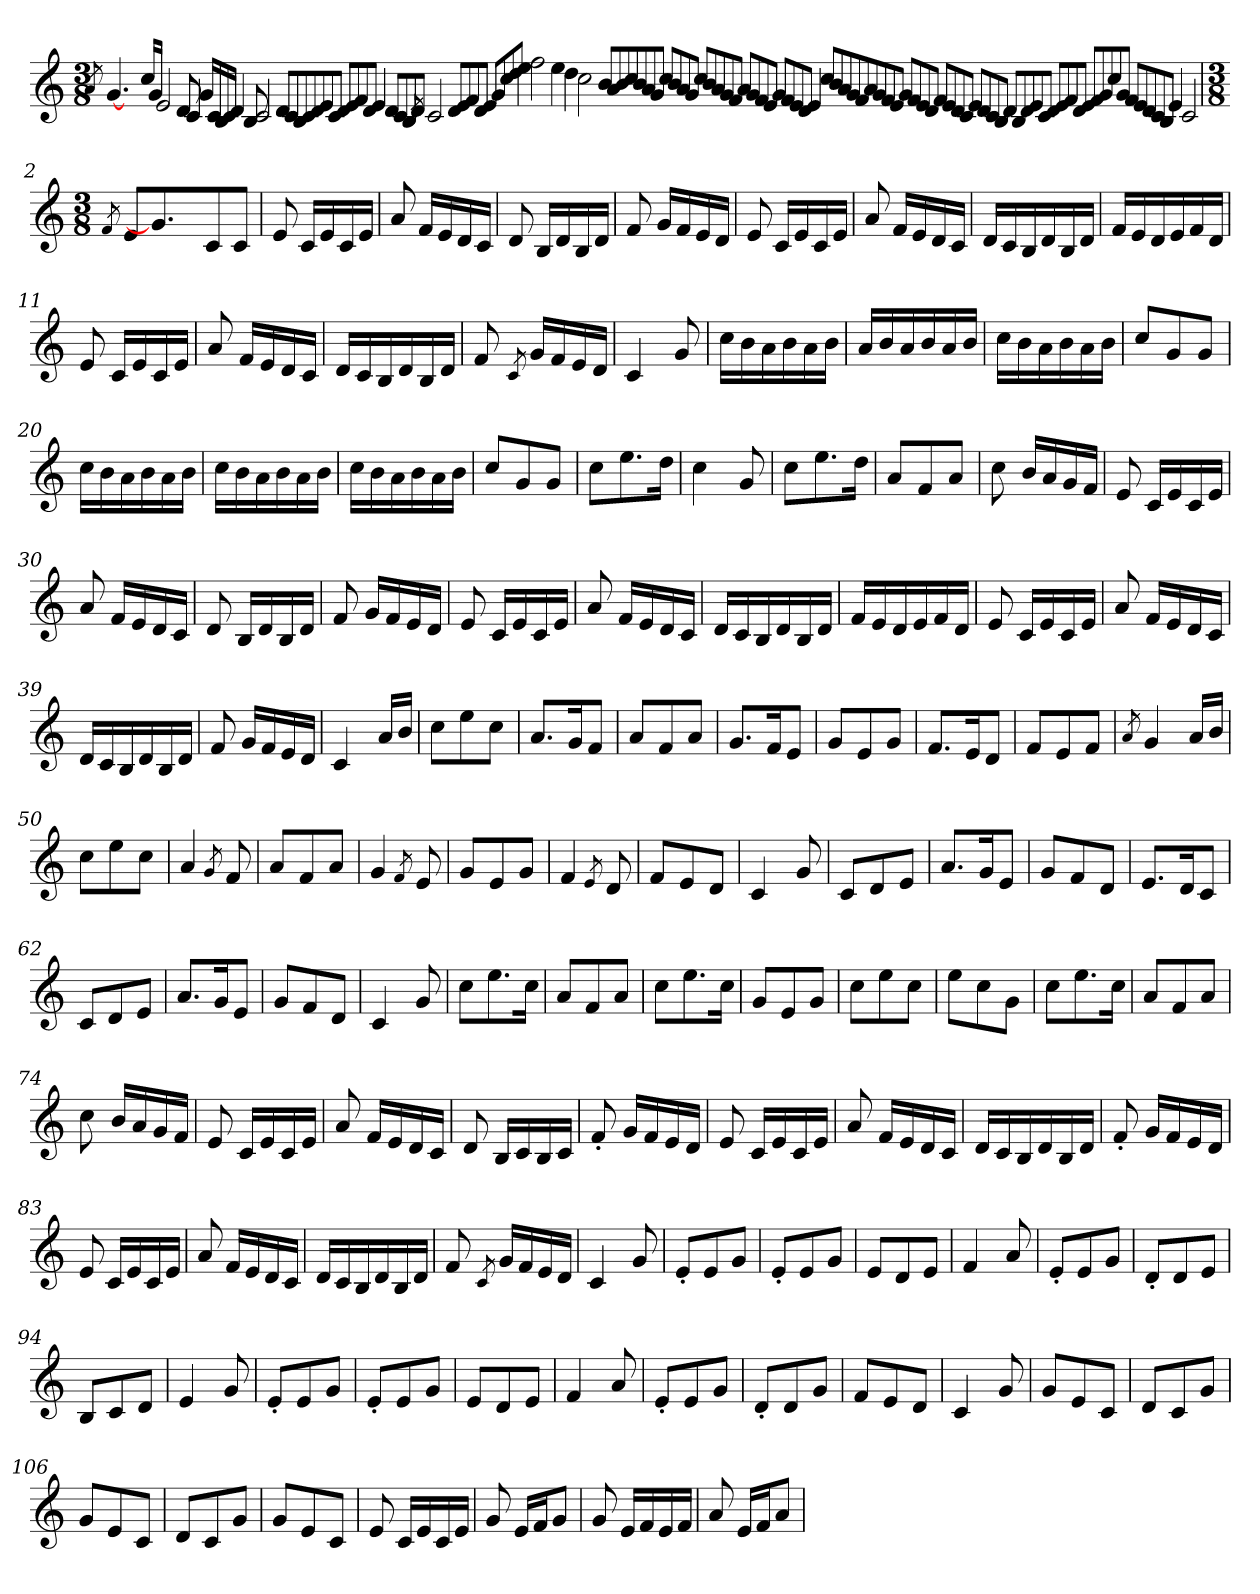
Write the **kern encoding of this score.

**kern
*part1
*staff1
*clefG2
*k[]
*M3/8
*MM120
=1
8qa/
[4.g/
4.ryy
16cc/LL
16g/JJ
2e/
8d/
4c/
16g/LL
16c/
16B/
16c/JJ
4d/
8B/
2c/
8d/L
8c/
8B/
8c/
8d/
8e/
8c/J
8d/L
8e/
8f/
8d/J
4e/
8d/L
8c/
8B/
8d/J
8qB/
2c/
8d/L
8e/
8f/
8d/J
8e/L
8g/
8cc/
8dd/J
4ee\
2ff\
4ee\
4dd\
2cc\
8b/L
8a/
8b/
8cc/
8b/
8a/
8g/J
8cc/L
8b/
8a/
8g/J
8cc/L
8b/
8a/
8g/
8f/J
8a/L
8g/
8f/
8e/J
8g/L
8f/
8e/
8d/J
4e/
8cc/L
8b/
8a/
8g/
8f/
8a/
8g/
8f/
8e/J
8g/L
8f/
8e/
8d/J
8f/L
8e/
8d/
8c/J
8e/L
8d/
8c/
8B/J
8d/L
8B/
8d/
8e/
8c/J
8d/L
8e/
8f/
8d/J
8e/L
8f/
8g/
8cc/
8g/J
8f/L
8e/
8d/
8c/
8B/J
4e/
2c/
!!LO:LB:g=z
=2
*M3/8
8qf/
8e/L
4.g/]
8c/
8c/J
=3
8e/
16c/LL
16e/
16c/
16e/JJ
=4
8a/
16f/LL
16e/
16d/
16c/JJ
=5
8d/
16B/LL
16d/
16B/
16d/JJ
=6
8f/
16g/LL
16f/
16e/
16d/JJ
=7
8e/
16c/LL
16e/
16c/
16e/JJ
=8
8a/
16f/LL
16e/
16d/
16c/JJ
=9
16d/LL
16c/
16B/
16d/
16B/
16d/JJ
!!LO:LB:g=z
=10
16f/LL
16e/
16d/
16e/
16f/
16d/JJ
=11
8e/
16c/LL
16e/
16c/
16e/JJ
=12
8a/
16f/LL
16e/
16d/
16c/JJ
=13
16d/LL
16c/
16B/
16d/
16B/
16d/JJ
=14
8f/
8qc/
16g/LL
16f/
16e/
16d/JJ
=15
4c/
8g/
=16
16cc\LL
16b\
16a\
16b\
16a\
16b\JJ
=17
16a/LL
16b/
16a/
16b/
16a/
16b/JJ
!!LO:LB:g=z
=18
16cc\LL
16b\
16a\
16b\
16a\
16b\JJ
=19
8cc/L
8g/
8g/J
=20
16cc\LL
16b\
16a\
16b\
16a\
16b\JJ
=21
16cc\LL
16b\
16a\
16b\
16a\
16b\JJ
=22
16cc\LL
16b\
16a\
16b\
16a\
16b\JJ
=23
8cc/L
8g/
8g/J
=24
8cc\L
8.ee\
16dd\Jk
=25
4cc\
8g/
=26
8cc\L
8.ee\
16dd\Jk
=27
8a/L
8f/
8a/J
=28
8cc\
16b/LL
16a/
16g/
16f/JJ
!!LO:LB:g=z
=29
8e/
16c/LL
16e/
16c/
16e/JJ
=30
8a/
16f/LL
16e/
16d/
16c/JJ
=31
8d/
16B/LL
16d/
16B/
16d/JJ
=32
8f/
16g/LL
16f/
16e/
16d/JJ
=33
8e/
16c/LL
16e/
16c/
16e/JJ
=34
8a/
16f/LL
16e/
16d/
16c/JJ
=35
16d/LL
16c/
16B/
16d/
16B/
16d/JJ
=36
16f/LL
16e/
16d/
16e/
16f/
16d/JJ
!!LO:LB:g=z
=37
8e/
16c/LL
16e/
16c/
16e/JJ
=38
8a/
16f/LL
16e/
16d/
16c/JJ
=39
16d/LL
16c/
16B/
16d/
16B/
16d/JJ
=40
8f/
16g/LL
16f/
16e/
16d/JJ
=41
4c/
16a/LL
16b/JJ
=42
8cc\L
8ee\
8cc\J
=43
8.a/L
16g/K
8f/J
=44
8a/L
8f/
8a/J
=45
8.g/L
16f/K
8e/J
=46
8g/L
8e/
8g/J
=47
8.f/L
16e/K
8d/J
!!LO:LB:g=z
=48
8f/L
8e/
8f/J
=49
8qa/
4g/
16a/LL
16b/JJ
=50
8cc\L
8ee\
8cc\J
=51
4a/
8qg/
8f/
=52
8a/L
8f/
8a/J
=53
4g/
8qf/
8e/
=54
8g/L
8e/
8g/J
=55
4f/
8qe/
8d/
=56
8f/L
8e/
8d/J
=57
4c/
8g/
=58
8c/L
8d/
8e/J
=59
8.a/L
16g/K
8e/J
=60
8g/L
8f/
8d/J
!!LO:LB:g=z
=61
8.e/L
16d/K
8c/J
=62
8c/L
8d/
8e/J
=63
8.a/L
16g/K
8e/J
=64
8g/L
8f/
8d/J
=65
4c/
8g/
=66
8cc\L
8.ee\
16cc\Jk
=67
8a/L
8f/
8a/J
=68
8cc\L
8.ee\
16cc\Jk
=69
8g/L
8e/
8g/J
=70
8cc\L
8ee\
8cc\J
=71
8ee\L
8cc\
8g\J
=72
8cc\L
8.ee\
16cc\Jk
=73
8a/L
8f/
8a/J
!!LO:LB:g=z
=74
8cc\
16b/LL
16a/
16g/
16f/JJ
=75
8e/
16c/LL
16e/
16c/
16e/JJ
=76
8a/
16f/LL
16e/
16d/
16c/JJ
=77
8d/
16B/LL
16c/
16B/
16c/JJ
=78
8f'/
16g/LL
16f/
16e/
16d/JJ
=79
8e/
16c/LL
16e/
16c/
16e/JJ
=80
8a/
16f/LL
16e/
16d/
16c/JJ
=81
16d/LL
16c/
16B/
16d/
16B/
16d/JJ
!!LO:LB:g=z
=82
8f'/
16g/LL
16f/
16e/
16d/JJ
=83
8e/
16c/LL
16e/
16c/
16e/JJ
=84
8a/
16f/LL
16e/
16d/
16c/JJ
=85
16d/LL
16c/
16B/
16d/
16B/
16d/JJ
=86
8f/
8qc/
16g/LL
16f/
16e/
16d/JJ
=87
4c/
8g/
=88
8e'/L
8e/
8g/J
=89
8e'/L
8e/
8g/J
=90
8e/L
8d/
8e/J
=91
4f/
8a/
!!LO:PB:g=z
=92
8e'/L
8e/
8g/J
=93
8d'/L
8d/
8e/J
=94
8B/L
8c/
8d/J
=95
4e/
8g/
=96
8e'/L
8e/
8g/J
=97
8e'/L
8e/
8g/J
=98
8e/L
8d/
8e/J
=99
4f/
8a/
=100
8e'/L
8e/
8g/J
=101
8d'/L
8d/
8g/J
=102
8f/L
8e/
8d/J
=103
4c/
8g/
=104
8g/L
8e/
8c/J
=105
8d/L
8c/
8g/J
!!LO:LB:g=z
=106
8g/L
8e/
8c/J
=107
8d/L
8c/
8g/J
=108
8g/L
8e/
8c/J
=109
8e/
16c/LL
16e/
16c/
16e/JJ
=110
8g/
16e/LL
16f/J
8g/J
=111
8g/
16e/LL
16f/
16e/
16f/JJ
=112
8a/
16e/LL
16f/J
8a/J
=
*-
